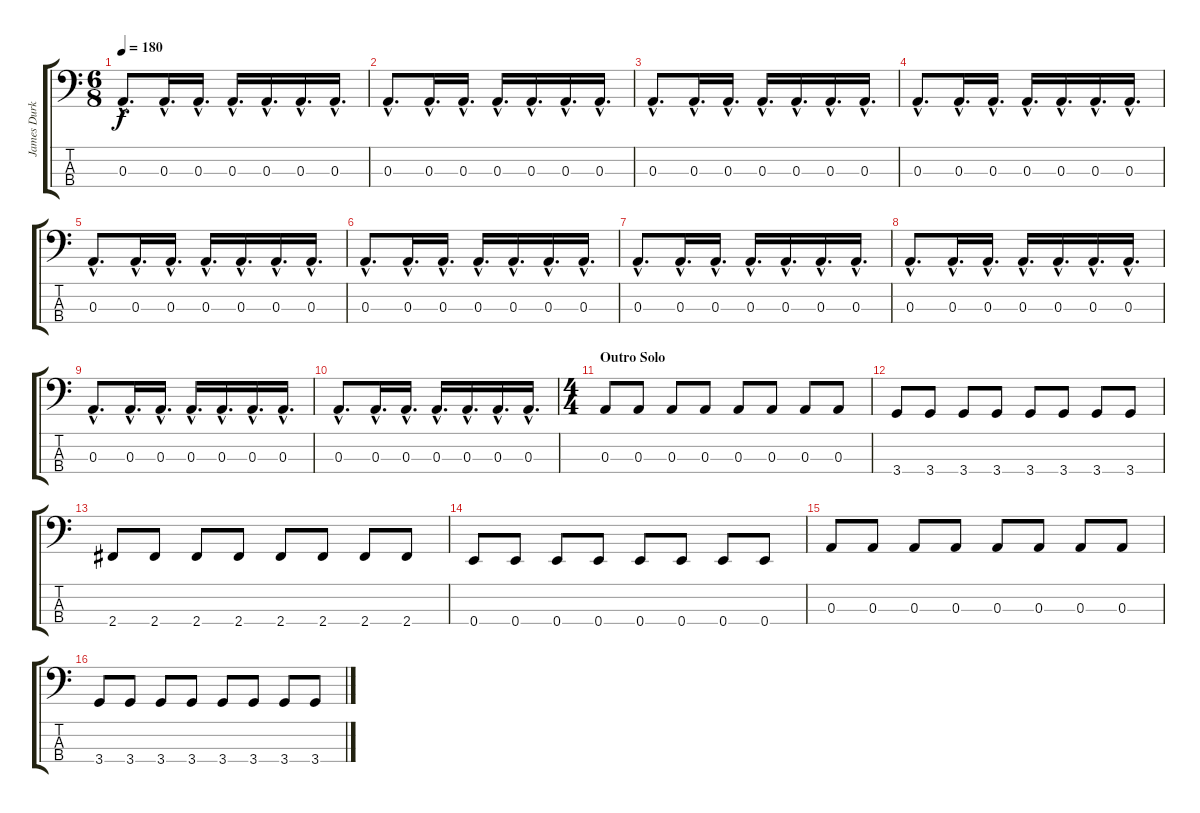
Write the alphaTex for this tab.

\track ("James Durkin (Bass)" "James Durk") {instrument electricbasspick}
\staff {score tabs}
\tuning (G2 D2 A1 E1) {hide}
\ts (6 8)
\tempo 180
\clef f4
\ks c
0.3{hac}.8{d dy f} 0.3{hac}.16{d} 0.3{hac}.16{d} 0.3{hac}.16{d} 0.3{hac}.16{d} 0.3{hac}.16{d} 0.3{hac}.16{d} |
0.3{hac}.8{d} 0.3{hac}.16{d} 0.3{hac}.16{d} 0.3{hac}.16{d} 0.3{hac}.16{d} 0.3{hac}.16{d} 0.3{hac}.16{d} |
0.3{hac}.8{d} 0.3{hac}.16{d} 0.3{hac}.16{d} 0.3{hac}.16{d} 0.3{hac}.16{d} 0.3{hac}.16{d} 0.3{hac}.16{d} |
0.3{hac}.8{d} 0.3{hac}.16{d} 0.3{hac}.16{d} 0.3{hac}.16{d} 0.3{hac}.16{d} 0.3{hac}.16{d} 0.3{hac}.16{d} |
0.3{hac}.8{d} 0.3{hac}.16{d} 0.3{hac}.16{d} 0.3{hac}.16{d} 0.3{hac}.16{d} 0.3{hac}.16{d} 0.3{hac}.16{d} |
0.3{hac}.8{d} 0.3{hac}.16{d} 0.3{hac}.16{d} 0.3{hac}.16{d} 0.3{hac}.16{d} 0.3{hac}.16{d} 0.3{hac}.16{d} |
0.3{hac}.8{d} 0.3{hac}.16{d} 0.3{hac}.16{d} 0.3{hac}.16{d} 0.3{hac}.16{d} 0.3{hac}.16{d} 0.3{hac}.16{d} |
0.3{hac}.8{d} 0.3{hac}.16{d} 0.3{hac}.16{d} 0.3{hac}.16{d} 0.3{hac}.16{d} 0.3{hac}.16{d} 0.3{hac}.16{d} |
0.3{hac}.8{d} 0.3{hac}.16{d} 0.3{hac}.16{d} 0.3{hac}.16{d} 0.3{hac}.16{d} 0.3{hac}.16{d} 0.3{hac}.16{d} |
0.3{hac}.8{d} 0.3{hac}.16{d} 0.3{hac}.16{d} 0.3{hac}.16{d} 0.3{hac}.16{d} 0.3{hac}.16{d} 0.3{hac}.16{d} |
\ts (4 4)
\section ("" "Outro Solo")
0.3.8 0.3.8 0.3.8 0.3.8 0.3.8 0.3.8 0.3.8 0.3.8 |
3.4.8 3.4.8 3.4.8 3.4.8 3.4.8 3.4.8 3.4.8 3.4.8 |
2.4.8 2.4.8 2.4.8 2.4.8 2.4.8 2.4.8 2.4.8 2.4.8 |
0.4.8 0.4.8 0.4.8 0.4.8 0.4.8 0.4.8 0.4.8 0.4.8 |
0.3.8 0.3.8 0.3.8 0.3.8 0.3.8 0.3.8 0.3.8 0.3.8 |
3.4.8 3.4.8 3.4.8 3.4.8 3.4.8 3.4.8 3.4.8 3.4.8
